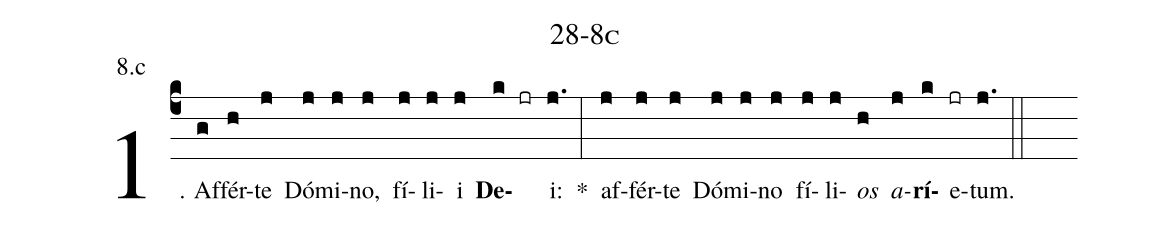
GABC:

name: 28-8c;
annotation: 8.c;
%%
(c4)1. Af(g)fér(h)te(j) Dó(j)mi(j)no,(j) fí(j)li(j)i(j) <b>De</b>(k jr)i:(j.) *(:) af(j)fér(j)te(j) Dó(j)mi(j)no(j) fí(j)li(j)<i>os</i>(h) <i>a</i>(j)<b>rí</b>(k)e(jr)tum.(j.) (::)
